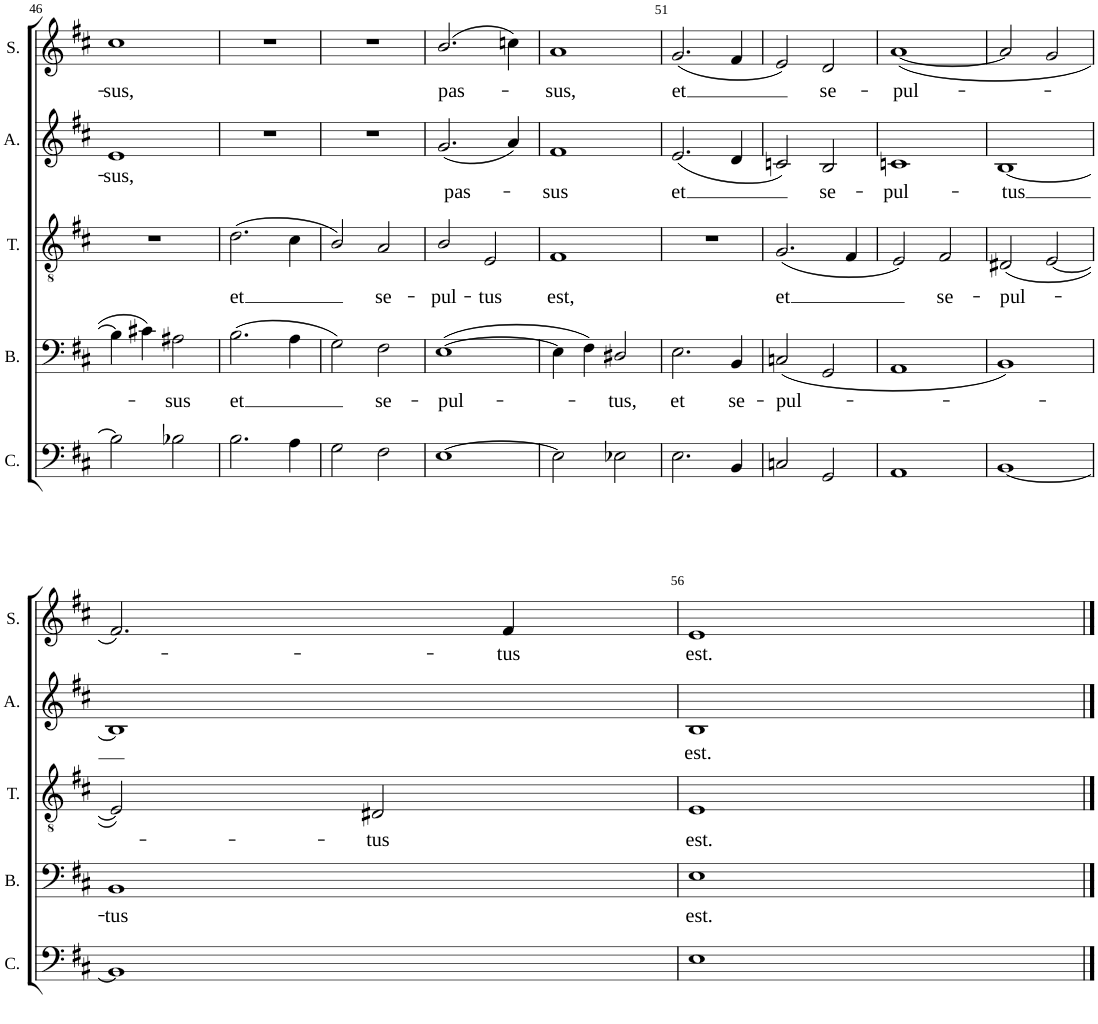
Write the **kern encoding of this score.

**kern	**kern	**text	**kern	**text	**kern	**text	**kern	**text
*part5	*part4	*part4	*part3	*part3	*part2	*part2	*part1	*part1
*staff5	*staff4	*staff4	*staff3	*staff3	*staff2	*staff2	*staff1	*staff1
*I"Continuo	*I"Basso	*	*I"Tenor	*	*I"Alto	*	*I"Soprano	*
*I'C.	*I'B.	*	*I'T.	*	*I'A.	*	*I'S.	*
!!LO:PB:g=z
*clefF4	*clefF4	*	*clefGv2	*	*clefG2	*	*clefG2	*
*	*Trd7c12	*	*	*	*	*	*	*
*k[f#c#]	*k[f#c#]	*	*k[f#c#]	*	*k[f#c#]	*	*k[f#c#]	*
*M2/2	*M2/2	*	*M2/2	*	*M2/2	*	*M2/2	*
*met(c|)	*met(c|)	*	*met(c|)	*	*met(c|)	*	*met(c|)	*
=46	=46	=46	=46	=46	=46	=46	=46	=46
!	!	!	!	!	!	!LO:LY:b	!	!LO:LY:b
2B\]	4B\]	.	1r	.	1e	-sus,	1cc#	-sus,
.	4c#X\	.	.	.	.	.	.	.
!	!	!LO:LY:b	!	!	!	!	!	!
2B-X\	2A#X\	-sus	.	.	.	.	.	.
=47	=47	=47	=47	=47	=47	=47	=47	=47
!	!	!LO:LY:b	!	!LO:LY:b	!	!	!	!
2.B\	(2.B\	et	(2.d\	et	1r	.	1r	.
4A\	4A\	.	4c#\	.	.	.	.	.
=48	=48	=48	=48	=48	=48	=48	=48	=48
2G\	2G\)	.	2B/)	.	1r	.	1r	.
!	!	!LO:LY:b	!	!LO:LY:b	!	!	!	!
2F#\	2F#\	se-	2A/	se-	.	.	.	.
=49	=49	=49	=49	=49	=49	=49	=49	=49
!	!	!LO:LY:b	!	!LO:LY:b	!	!LO:LY:b	!	!LO:LY:b
[1E	([1E	-pul-	2B/	-pul-	(2.g/	pas-	(2.b/	pas-
!	!	!	!	!LO:LY:b	!	!	!	!
.	.	.	2E/	-tus	.	.	.	.
.	.	.	.	.	4a/)	.	4ccn\)	.
=50	=50	=50	=50	=50	=50	=50	=50	=50
!	!	!	!	!LO:LY:b	!	!LO:LY:b	!	!LO:LY:b
2E\]	4E\]	.	1F#	est,	1f#	-sus	1a	-sus,
.	4F#\)	.	.	.	.	.	.	.
!	!	!LO:LY:b	!	!	!	!	!	!
2E-X\	2D#X/	-tus,	.	.	.	.	.	.
=51	=51	=51	=51	=51	=51	=51	=51	=51
!	!	!LO:LY:b	!	!	!	!LO:LY:b	!	!LO:LY:b
2.E\	2.E\	et	1r	.	(2.e/	et	(2.g/	et
!	!	!LO:LY:b	!	!	!	!	!	!
4BB/	4BB/	se-	.	.	4d/	.	4f#/	.
=52	=52	=52	=52	=52	=52	=52	=52	=52
!	!	!LO:LY:b	!	!LO:LY:b	!	!	!	!
2Cn/	(2Cn/	-pul-	(2.G/	et	2cn/)	.	2e/)	.
!	!	!	!	!	!	!LO:LY:b	!	!LO:LY:b
2GG/	2GG/	.	.	.	2B/	se-	2d/	se-
.	.	.	4F#/	.	.	.	.	.
=53	=53	=53	=53	=53	=53	=53	=53	=53
!	!	!	!	!	!	!LO:LY:b	!	!LO:LY:b
1AA	1AA	.	2E/)	.	1cn	-pul-	([1a	-pul-
!	!	!	!	!LO:LY:b	!	!	!	!
.	.	.	2F#/	se-	.	.	.	.
=54	=54	=54	=54	=54	=54	=54	=54	=54
!	!	!	!	!LO:LY:b	!	!LO:LY:b	!	!
[1BB	1BB)	.	(2D#X/	-pul-	[1B	-tus	2a/]	.
.	.	.	[2E/	.	.	.	2g/	.
!!LO:LB:g=z
=55	=55	=55	=55	=55	=55	=55	=55	=55
!	!	!LO:LY:b	!	!	!	!	!	!
1BB]	1BB	-tus	2E/])	.	1B]	.	2.f#/)	.
!	!	!	!	!LO:LY:b	!	!	!	!
.	.	.	2D#X/	-tus	.	.	.	.
!	!	!	!	!	!	!	!	!LO:LY:b
.	.	.	.	.	.	.	4f#/	-tus
=56	=56	=56	=56	=56	=56	=56	=56	=56
!	!	!LO:LY:b	!	!LO:LY:b	!	!LO:LY:b	!	!LO:LY:b
1E	1E	est.	1E	est.	1B	est.	1e	est.
==	==	==	==	==	==	==	==	==
*-	*-	*-	*-	*-	*-	*-	*-	*-
